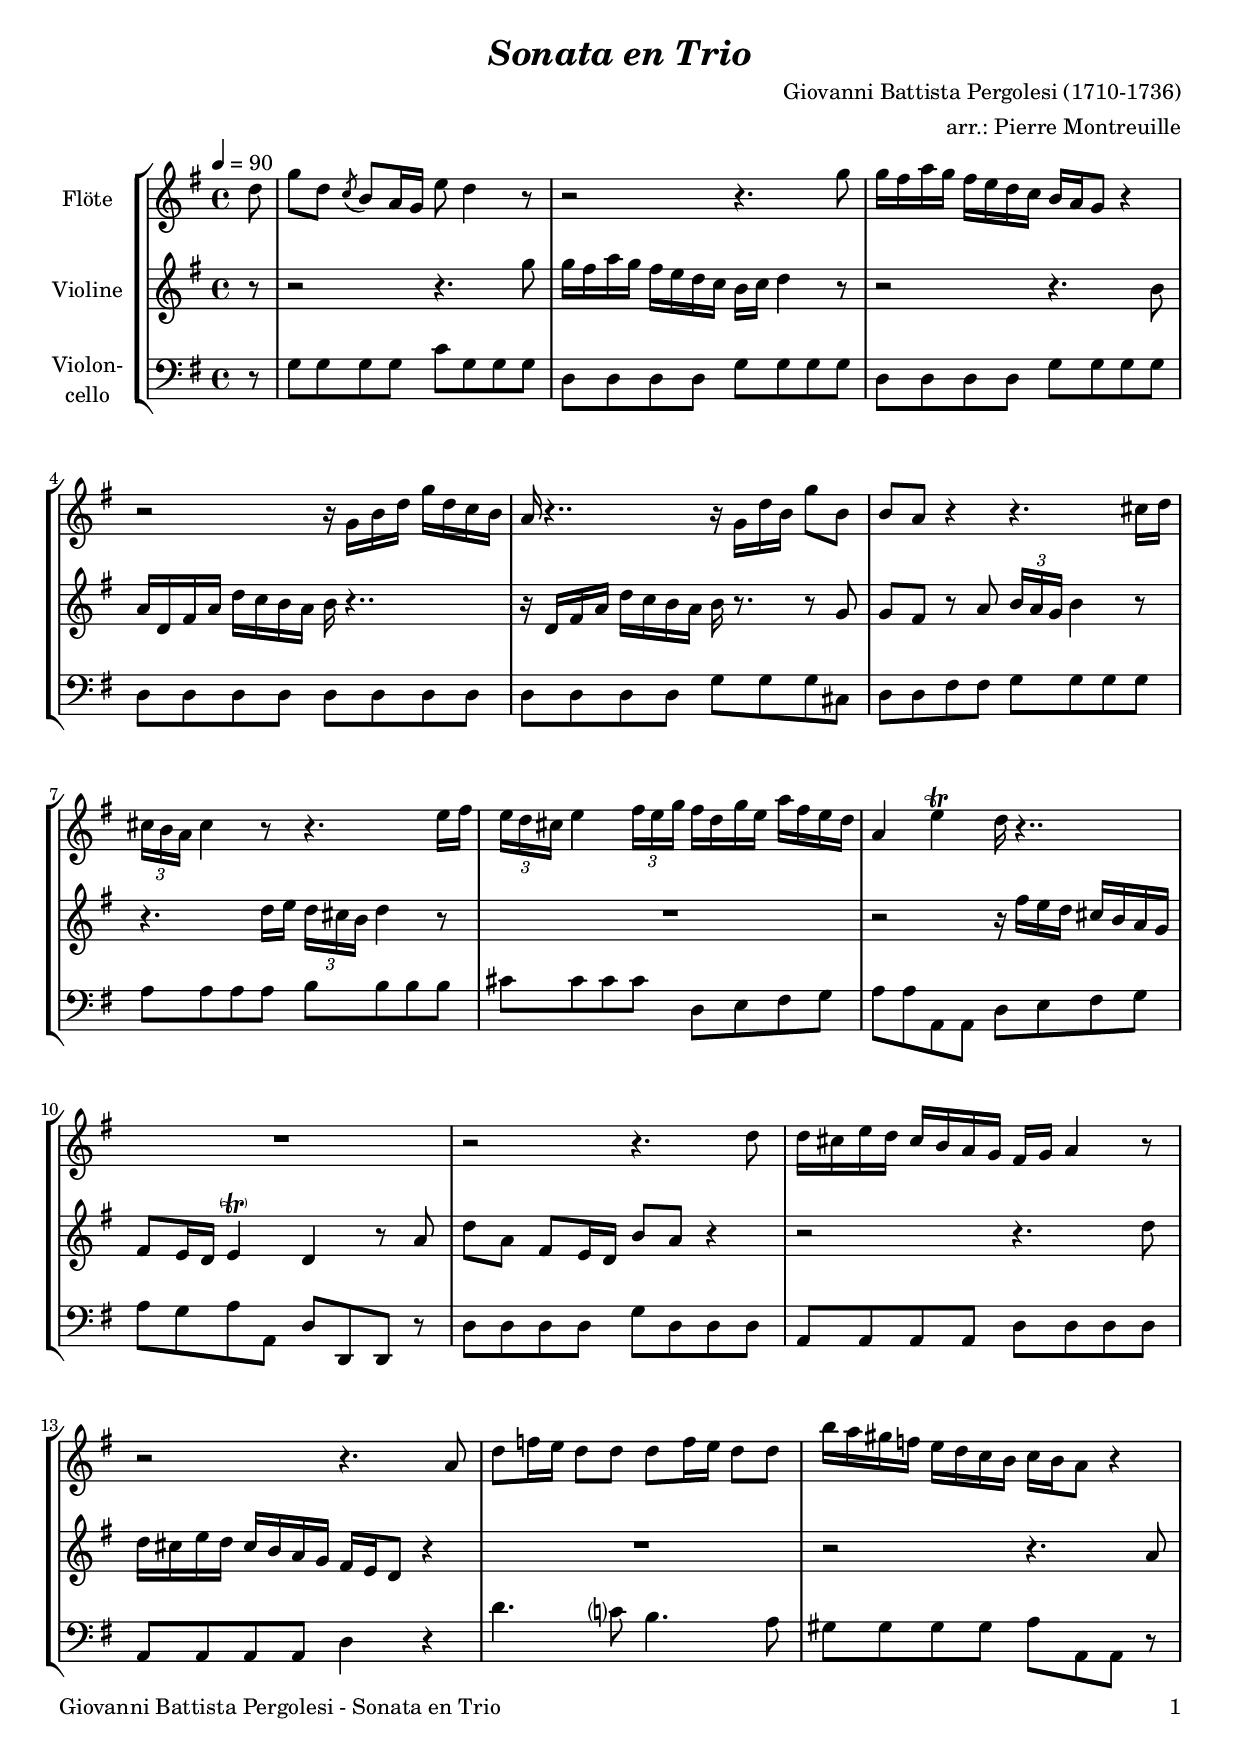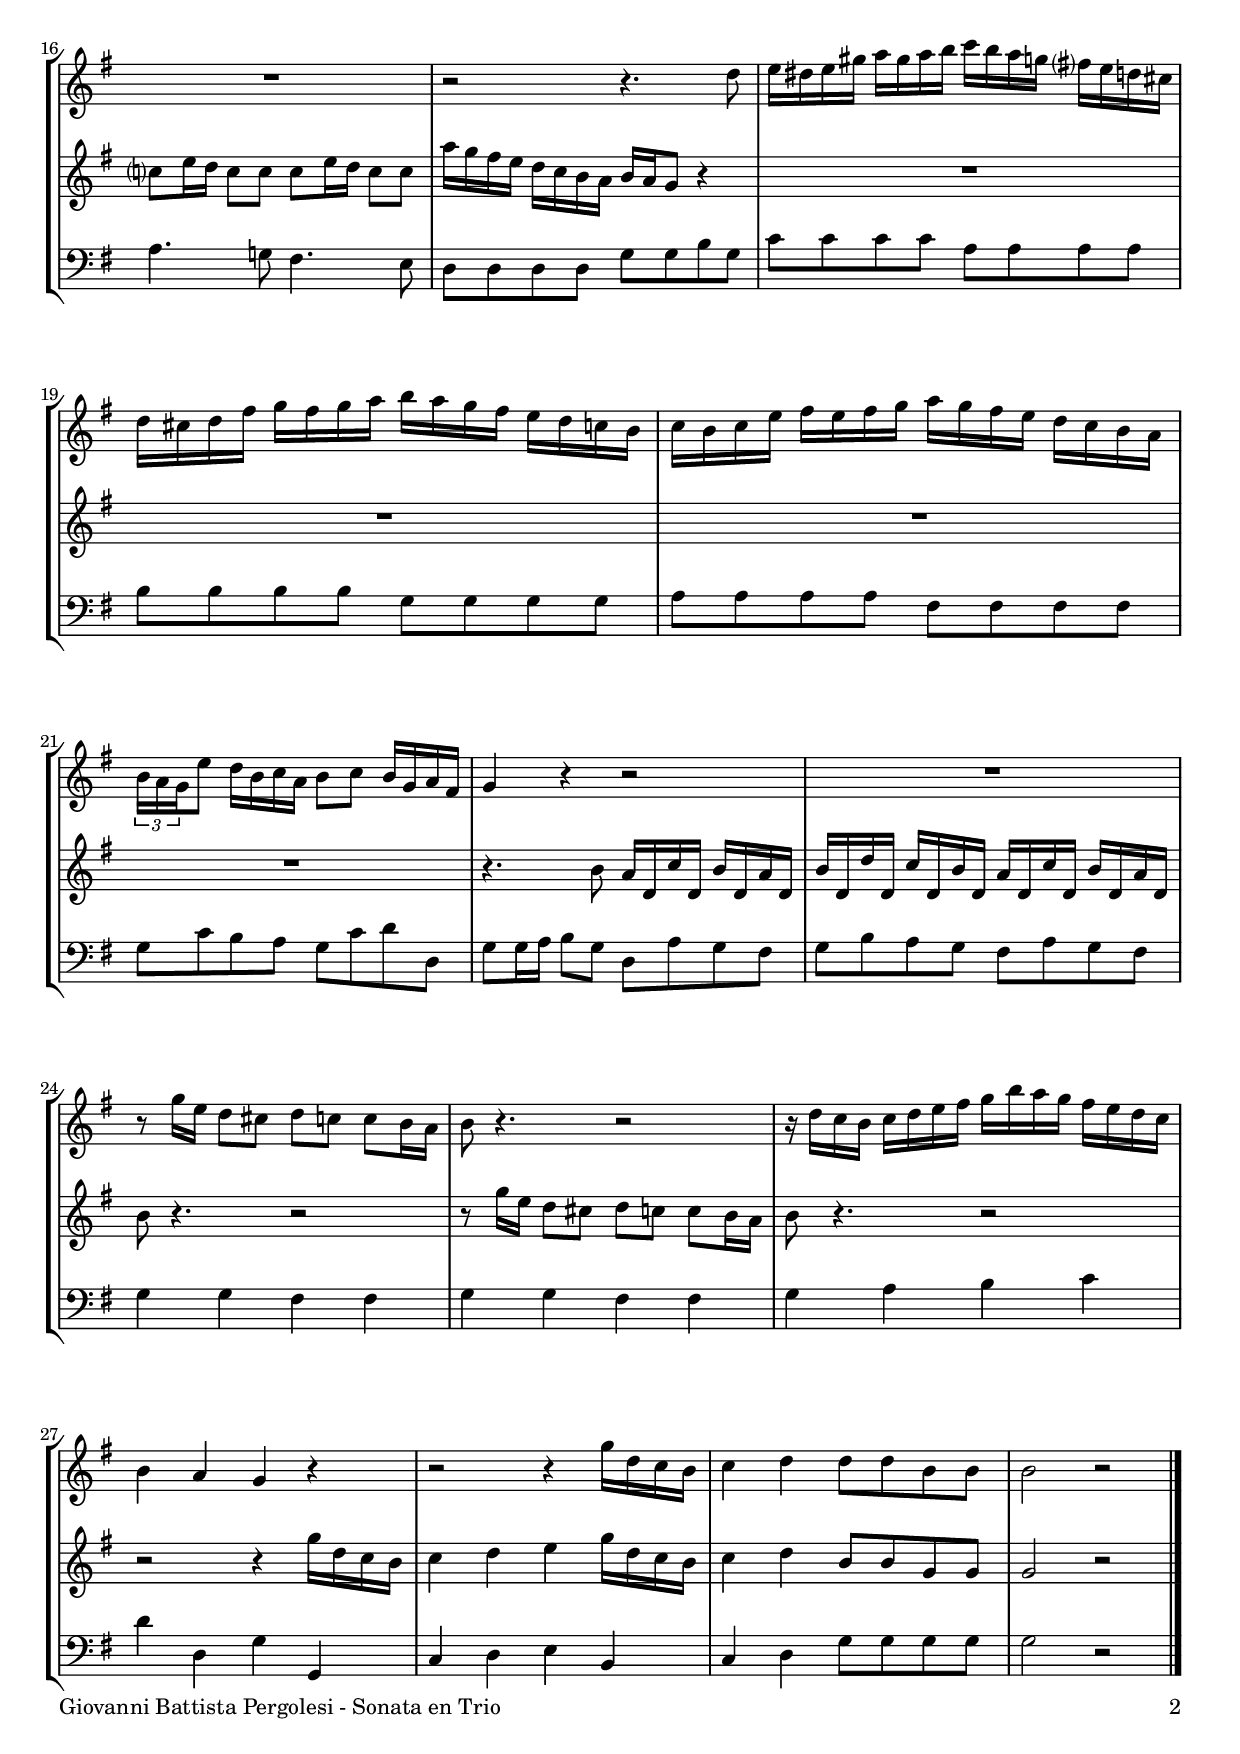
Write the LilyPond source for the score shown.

\version "2.24.4"
\include "deutsch.ly"

#(set-global-staff-size 19)

\header {
  title     = \markup \bold \italic "Sonata en Trio"
  composer  = "Giovanni Battista Pergolesi (1710-1736)"
  arranger  = "arr.: Pierre Montreuille"
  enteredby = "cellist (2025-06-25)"
%  piece     = ""
}

voiceconsts = {
  \key g \major
  \time 4/4
  \clef "treble"
%  \numericTimeSignature
  \compressEmptyMeasures
  % Set default beaming for all staves
%  \set Timing.beamExceptions = #'()
%  \set Timing.baseMoment     = #(ly:make-moment 1 4)
%  \set Timing.beatStructure  = #'(1 1 1)
%  \tempo 4=112
  \tempo 4=90
}

mifl = "flute"
mist = "string ensemble 1"
mivl = "violin"
mivc = "cello"
mipz = "pizzicato strings"

pdol = \markup { \dynamic p \italic "dolce" }
piup = \markup { \italic "più" \dynamic p }
psmp = \markup { \dynamic p \italic "sempre" }
rit  = \mark \markup \box \italic "rit."
sovo = \markup \italic "sotto voce"

va = \relative c'' {
  \voiceconsts

  \partial 8 d8
  g d \acciaccatura c h a16 g e'8 d4 r8
  r2 r4. g8
  g16 fis a g fis e d c h a g8 r4

  r2 r16 g h d g d c h
  a r4.. r16 g d' h g'8 h,
  h a r4 r4. cis16 d

  \tuplet 3/2 8 { cis h a } cis4 r8 r4. e16 fis
  \tuplet 3/2 8 { e d cis } e4 \tuplet 3/2 8 { fis16 e g } fis d g e a fis e d
  a4 e'\trill d16 r4..

  R1
  r2 r4. d8
  d16 cis e d cis h a g fis g a4 r8
  r2 r4. a8

  d f16 e d8 d d f16 e d8 d
  h'16 a gis f e d c h c h a8 r4
  R1

  r2 r4. d8
  e16 dis e gis a gis a h c h a g fis? e d cis

  d cis d fis g fis g a h a g fis e d c h
  c h c e fis e fis g a g fis e d c h a

  \tuplet 3/2 8 { h a g } e'8 d16 h c a h8 c h16 g a fis
  g4 r r2
  R1

  r8 g'16 e d8 cis d c c h16 a
  h8 r4. r2
  r16 d c h c d e fis g h a g fis e d c
  h4 a g r

  r2 r4 g'16 d c h
  c4 d d8 d  h h
  h2 r \bar "|."
}

vb = \relative c''' {
  \voiceconsts

  \partial 8 r8
  r2 r4. g8
  g16 fis a g fis e d c h c d4 r8
  r2 r4. h8

  a16 d, fis a d c h a h r4..
  r16 d, fis a d c h a h r8. r8 g
  g fis r a \tuplet 3/2 8 { h16 a g } h4 r8

  r4. d16 e \tuplet 3/2 8 { d cis h } d4 r8
  R1
  r2 r16 fis e d cis h a g

  fis8 e16 d e4\parenthesize\trill d r8 a'
  d a fis e16 d h'8 a r4
  r2 r4. d8
  d16 cis e d cis h a g fis e d8 r4

  R1
  r2 r4. a'8
  c? e16 d c8 c c e16 d c8 c

  a'16 g fis e d c h a h a g8 r4
  R1*4
  r4. h8 a16 d, c' d, h' d, a' d,
  h' d, d' d, c' d, h' d, a' d, c' d, h' d, a' d,

  h'8 r4. r2
  r8 g'16 e d8 cis d c c h16 a
  h8 r4. r2
  r r4 g'16 d c h

  c4 d e g16 d c h
  c4 d h8 h g g
  g2 r \bar "|."
}

vc = \relative c' {
  \voiceconsts
  \clef "bass"
  
  \partial 8 r8
  g g g g c g g g
  d d d d g g g g
  d d d d g g g g

  d d d d d d d d
  d d d d g g g cis,
  d d fis fis g g g g

  a a a a h h h h
  cis cis cis cis d, e fis g
  a a a, a d e fis g

  a g a a, d d, d r
  d' d d d g d d d
  a a a a d d d d
  a a a a d4 r

  d'4. c?8 h4. a8
  gis gis gis gis a a, a r
  a'4. g!8 fis4. e8

  d d d d g g h g
  c c c c a a a a
  h h h h g g g g
  a a a a fis fis fis fis

  g c h a g c d d,
  g g16 a h8 g d a' g fis
  g h a g fis a g fis

  g4 g fis fis
  g g fis fis
  g a h c
  d d, g g,

  c d e h
  c d g8 g g g
  g2 r \bar "|."
}


music = \new StaffGroup <<
      \new Staff {
	\set Staff.midiInstrument = \mifl
	\set Staff.instrumentName = \markup \center-column { "Flöte" }
	\transpose g g { \va }
      }

      \new Staff {
	\set Staff.midiInstrument = \mivl
	\set Staff.instrumentName = \markup \center-column { "Violine" }
	\transpose g g { \vb }
      }

      \new Staff {
	\set Staff.midiInstrument = \mivc
	\set Staff.instrumentName = \markup \center-column { "Violon-" "cello" }
	\transpose g g { \vc }
      }
>>

\book {
   \paper {
    print-page-number = ##t
    print-first-page-number = ##t
    ragged-last-bottom = ##f
    oddHeaderMarkup = \markup \null
    evenHeaderMarkup = \markup \null
    oddFooterMarkup = \markup {
      \fill-line {
        \if \should-print-page-number
        "Giovanni Battista Pergolesi - Sonata en Trio" \fromproperty #'page:page-number-string
      }
    }
    evenFooterMarkup = \oddFooterMarkup
  } \score {
    \music
    \layout {}
  }

  \score {
    \unfoldRepeats \music

    \midi {
      \context {
        \Score
      }
    }
  }
}